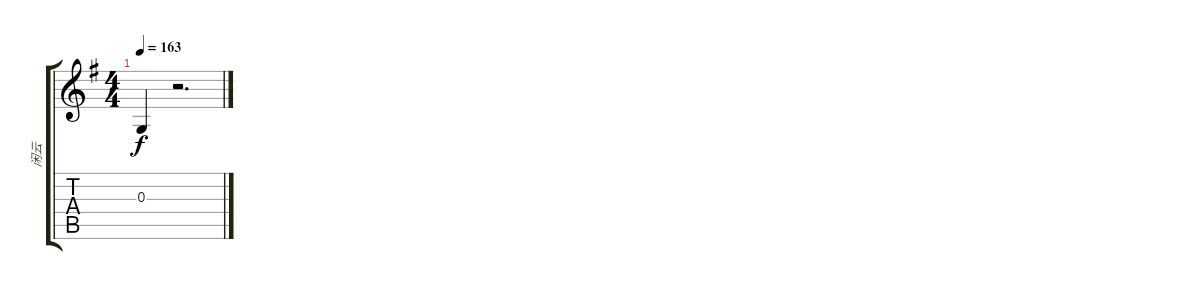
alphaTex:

\track ("闲云" "闲云") {instrument englishhorn}
\staff {score tabs}
\tuning (E4 B3 G3 D3 A2 E2) {hide}
\ts (4 4)
\tempo 163
\clef g2
\ks g
0.3{t}.4{dy f} r.2{d}
